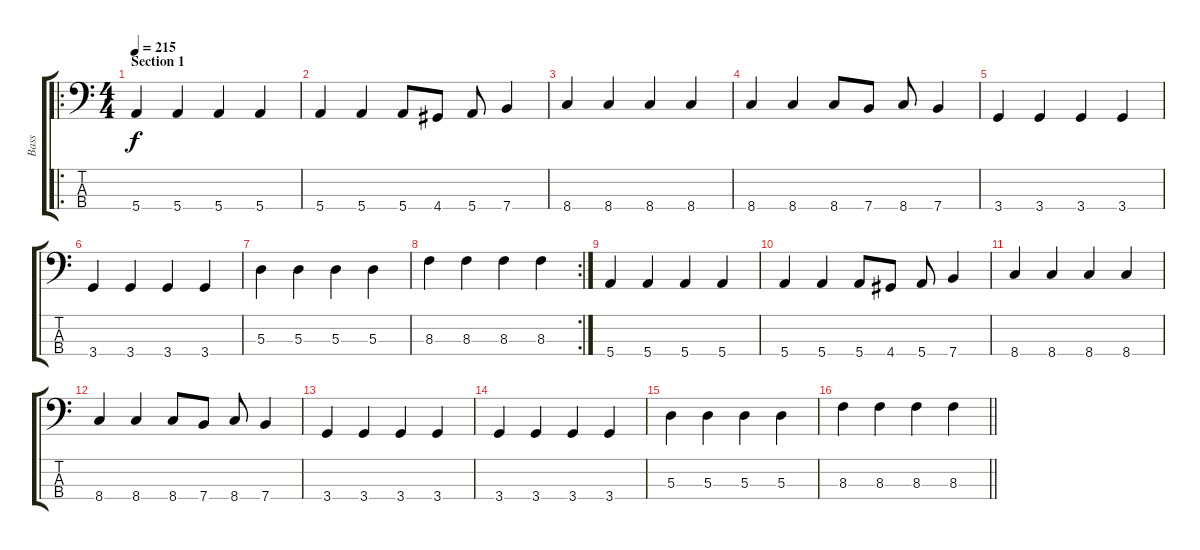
\track ("Bass" "Bass") {instrument electricbassfinger}
\staff {score tabs}
\tuning (G2 D2 A1 E1) {hide}
\ro
\ts (4 4)
\section ("" "Section 1")
\tempo 215
\clef f4
\ks c
5.4.4{dy f} 5.4.4 5.4.4 5.4.4 |
5.4.4 5.4.4 5.4.8 4.4.8 5.4.8 7.4.4 |
8.4.4 8.4.4 8.4.4 8.4.4 |
8.4.4 8.4.4 8.4.8 7.4.8 8.4.8 7.4.4 |
3.4.4 3.4.4 3.4.4 3.4.4 |
3.4.4 3.4.4 3.4.4 3.4.4 |
5.3.4 5.3.4 5.3.4 5.3.4 |
\rc 2
8.3.4 8.3.4 8.3.4 8.3.4 |
5.4.4 5.4.4 5.4.4 5.4.4 |
5.4.4 5.4.4 5.4.8 4.4.8 5.4.8 7.4.4 |
8.4.4 8.4.4 8.4.4 8.4.4 |
8.4.4 8.4.4 8.4.8 7.4.8 8.4.8 7.4.4 |
3.4.4 3.4.4 3.4.4 3.4.4 |
3.4.4 3.4.4 3.4.4 3.4.4 |
5.3.4 5.3.4 5.3.4 5.3.4 |
\barLineRight lightlight
8.3.4 8.3.4 8.3.4 8.3.4
